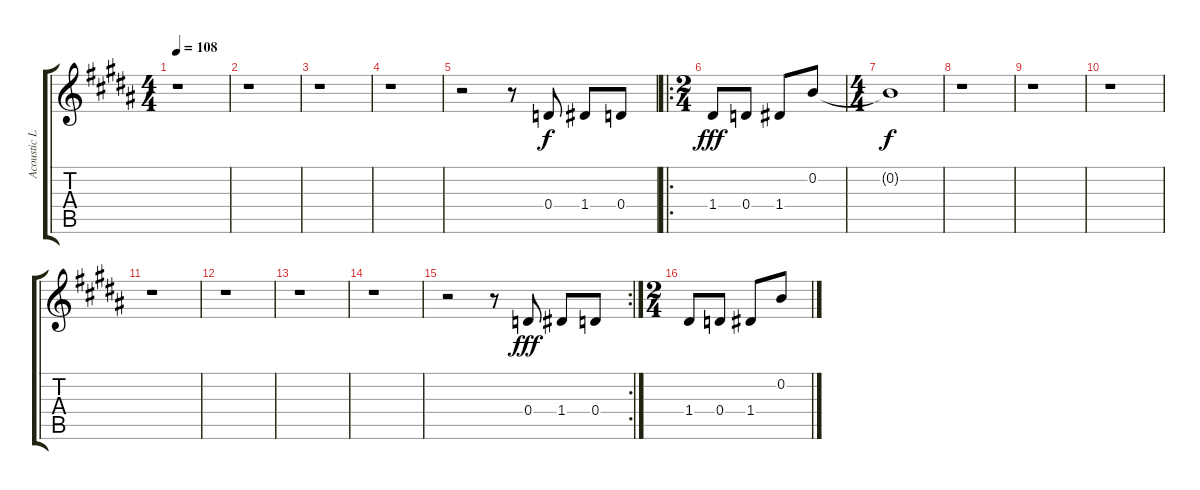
\track ("Acoustic Lead Guitar" "Acoustic L") {instrument acousticguitarsteel}
\staff {score tabs}
\tuning (E4 B3 G3 D3 A2 E2) {hide}
\ts (4 4)
\tempo 108
\clef g2
\ks g#minor
r.1{dy mf} |
r.1 |
r.1 |
r.1 |
r.2 r.8 0.4.8{dy f} 1.4.8 0.4.8 |
\ro
\ts (2 4)
1.4.8{dy fff} 0.4.8 1.4.8 0.2.8 |
\ts (4 4)
0.2{t}.1{dy f} |
r.1 |
r.1 |
r.1 |
r.1 |
r.1 |
r.1 |
r.1 |
\rc 2
r.2 r.8 0.4.8{dy fff} 1.4.8 0.4.8 |
\ts (2 4)
1.4.8 0.4.8 1.4.8 0.2.8
